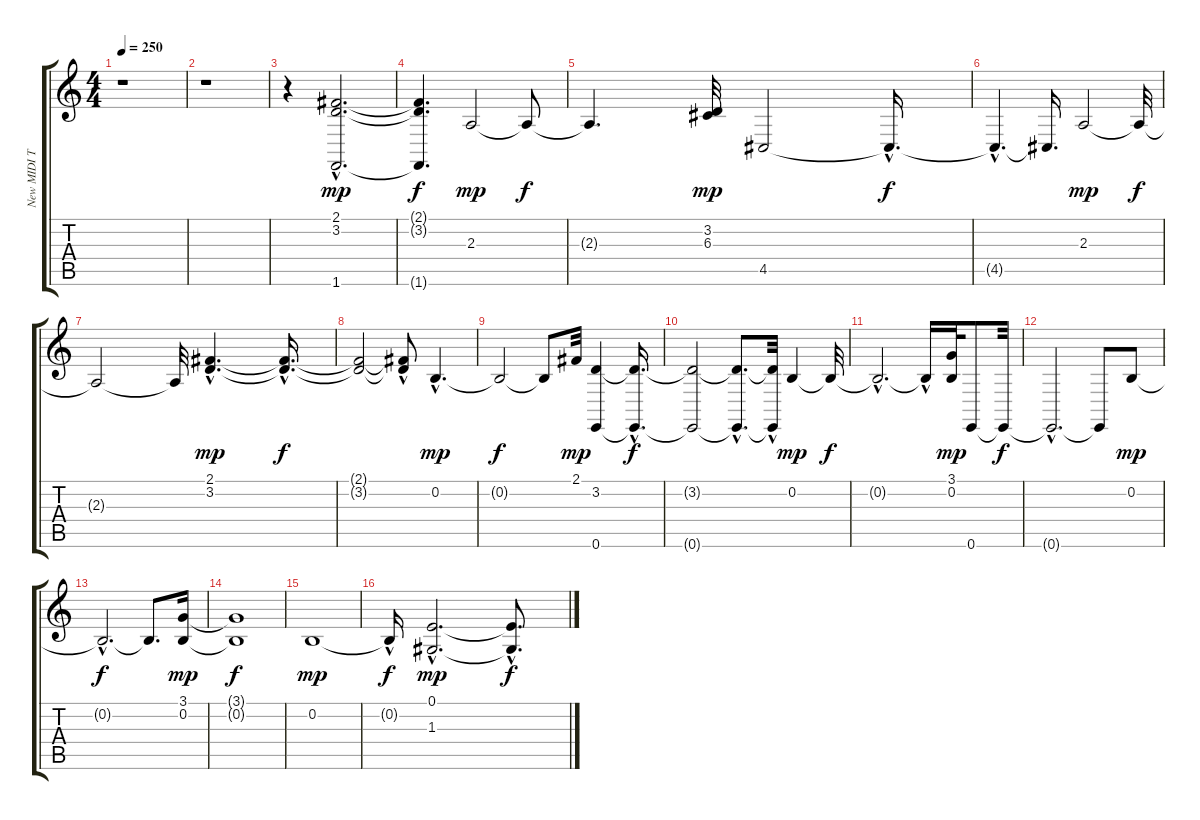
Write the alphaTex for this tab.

\track ("New MIDI Track" "New MIDI T") {instrument acousticgrandpiano}
\staff {score tabs}
\tuning (E4 B3 G3 D3 A2 E2) {hide}
\ts (4 4)
\tempo 250
\clef g2
\ks c
r.1{dy mp instrument acousticgrandpiano} |
r.1 |
r.4 (2.1{hac} 3.2{hac} 1.6{hac}).2{d} |
(2.1{t} 3.2{t} 1.6{t}).4{d dy f} 2.3.2{dy mp} 2.3{t}.8{dy f} |
2.3{t}.4{d} (3.2 6.3).32{dy mp} 4.5.2 4.5{hac t}.16{d dy f} |
4.5{hac t}.4{d} 4.5{t}.16{d} 2.3.2{dy mp} 2.3{t}.32{dy f} |
2.3{t}.2 2.3{t}.32 (2.1{hac} 3.2{hac}).4{d dy mp} (2.1{hac t} 3.2{hac t}).16{d dy f} |
(2.1{t} 3.2{t}).2 (2.1{hac t} 3.2{t}).8 0.2{hac}.4{d dy mp} |
0.2{t}.2{dy f} 0.2{t}.8 2.1.32{dy mp} (3.2 0.6).4 (3.2{hac t} 0.6{hac t}).16{d dy f} |
(3.2{t} 0.6{t}).2 (3.2{hac t} 0.6{hac t}).8{d} (3.2{t} 0.6{hac t}).32 0.2.4{dy mp} 0.2{t}.32{dy f} |
0.2{hac t}.2{d} 0.2{hac t}.16 (3.1 0.2).32{dy mp} 0.6.8 0.6{t}.32{dy f} |
0.6{hac t}.2{d} 0.6{t}.8 0.2.8{dy mp} |
0.2{hac t}.2{d dy f} 0.2{t}.8{d} (3.1 0.2).16{dy mp} |
(3.1{t} 0.2{t}).1{dy f} |
0.2.1{dy mp} |
0.2{hac t}.16{dy f} (0.1{hac} 1.3{hac}).2{d dy mp} (0.1{hac t} 1.3{hac t}).8{d dy f}
